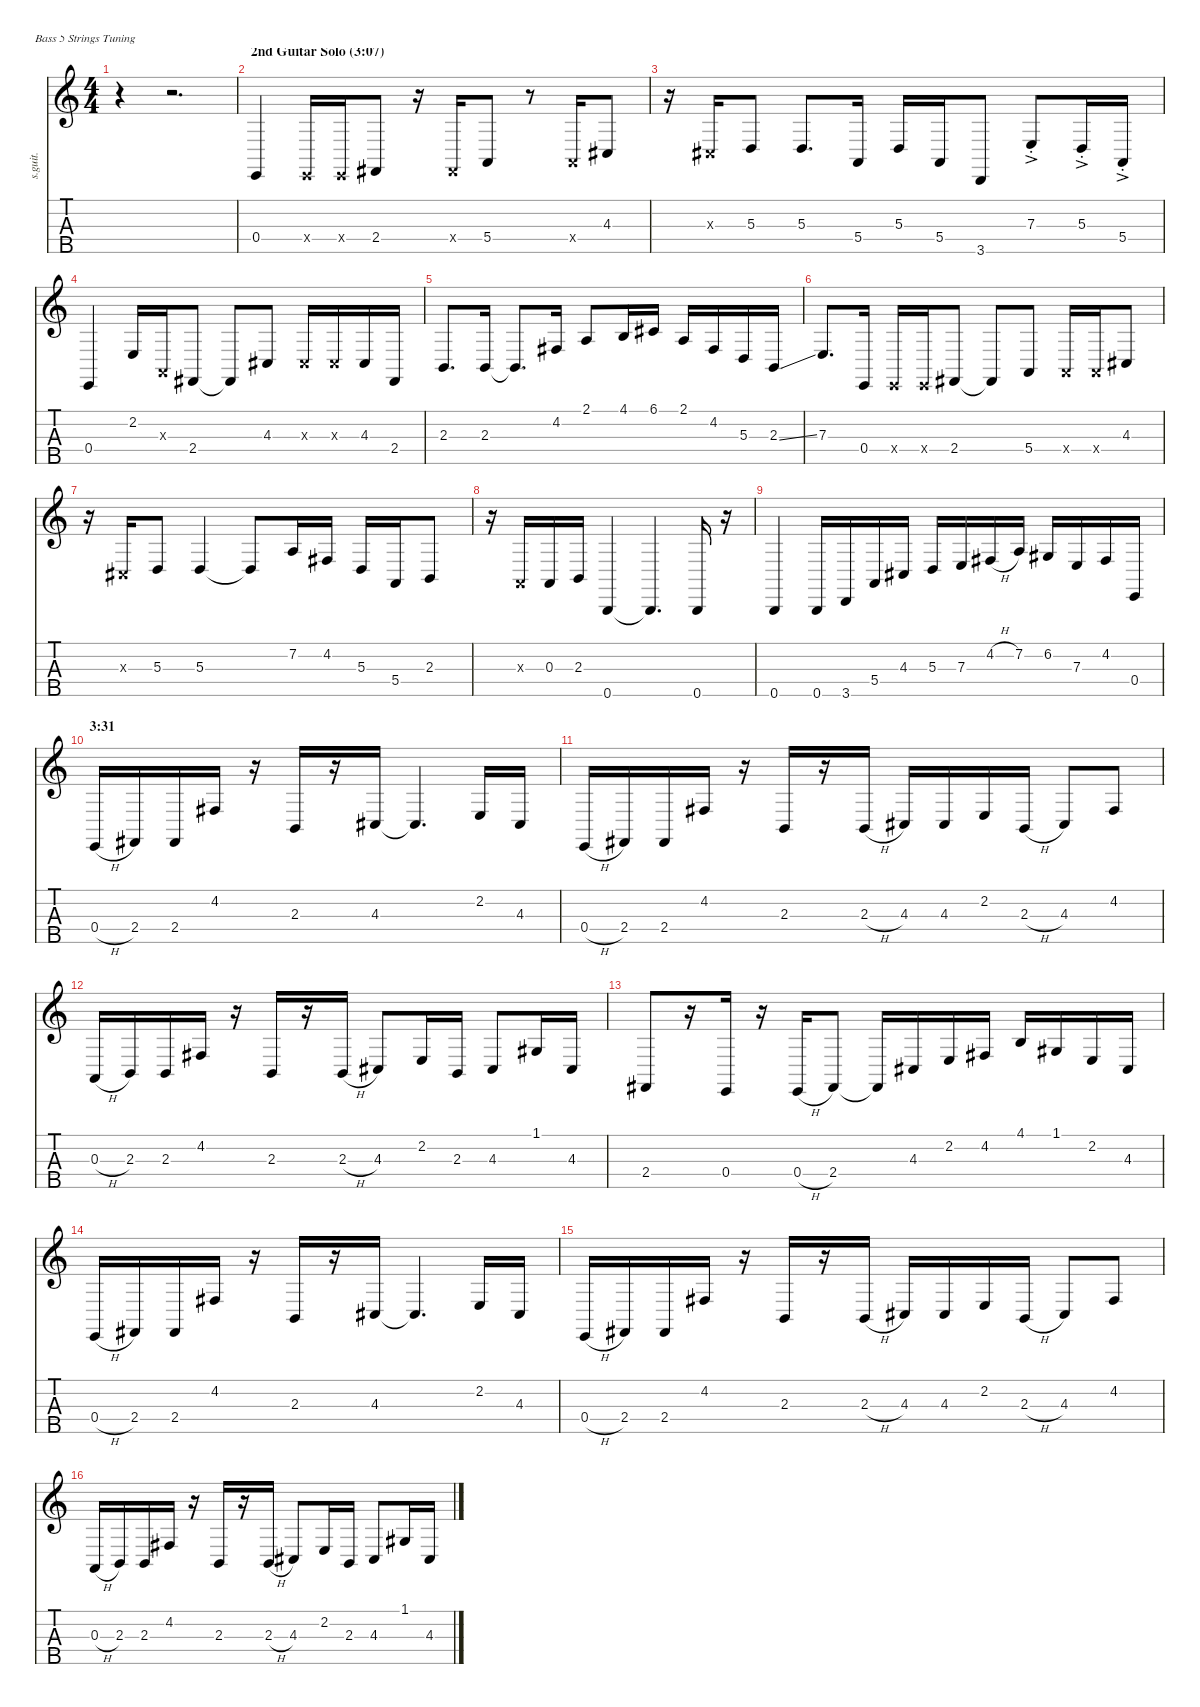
\defaultSystemsLayout 4
\hideDynamics
\bracketExtendMode nobrackets
\track ("5 - String Bass" "s.guit.") {instrument electricbassfinger}
\staff {score tabs}
\tuning (G2 D2 A1 E1 B0)
\ts (4 4)
\tempo (78 hide)
\clef g2
\ks c
r.4{dy mf} r.2{d} |
\section ("" "2nd Guitar Solo (3:07)")
0.4.4 0.4{x}.16 0.4{x}.16 2.4{acc #}.8 r.16 2.4{x acc #}.16 5.4.8 r.8 5.4{x}.16 4.3{acc #}.8 |
r.16 4.3{x acc #}.16 5.3.8 5.3.8{d} 5.4.16 5.3.16 5.4.16 3.5.8 7.3{ac st}.8{dy p} 5.3{ac st}.16 5.4{ac st}.16 |
0.4.4{dy mf} 2.2.16 0.3{x}.16 2.4{acc #}.8 2.4{t acc #}.8 4.3{acc #}.8 4.3{x acc #}.16 4.3{x acc #}.16 4.3{acc #}.16 2.4{acc #}.16 |
2.3.8{d} 2.3.16 2.3{t}.8{d} 4.2{acc #}.16 2.1.8 4.1.16 6.1{acc #}.16 2.1.16 4.2{acc #}.16 5.3.16 2.3{ss}.16 |
7.3.8{d} 0.4.16 0.4{x}.16 0.4{x}.16 2.4{acc #}.8 2.4{t acc #}.8 5.4.8 5.4{x}.16 5.4{x}.16 4.3{acc #}.8 |
r.16 4.3{x acc #}.16 5.3.8 5.3.4 5.3{t}.8 7.2.16 4.2{acc #}.16 5.3.16 5.4.16 2.3.8 |
r.16 0.3{x}.16 0.3.16 2.3.16 0.5.4 0.5{t}.4{d} 0.5.16 r.16 |
0.5.4 0.5.16 3.5.16 5.4.16 4.3{acc #}.16 5.3.16 7.3.16 4.2{h acc #}.16 7.2.16 6.2{acc #}.16 7.3.16 4.2{acc #}.16 0.4.16 |
\section ("" "3:31")
0.4{h}.16 2.4{acc #}.16 2.4{acc #}.16 4.2{acc #}.16 r.16 2.3.16 r.16 4.3{acc #}.16 4.3{t acc #}.4{d} 2.2.16 4.3{acc #}.16 |
0.4{h}.16 2.4{acc #}.16 2.4{acc #}.16 4.2{acc #}.16 r.16 2.3.16 r.16 2.3{h}.16 4.3{acc #}.16 4.3{acc #}.16 2.2.16 2.3{h}.16 4.3{acc #}.8 4.2{acc #}.8 |
0.3{h}.16 2.3.16 2.3.16 4.2{acc #}.16 r.16 2.3.16 r.16 2.3{h}.16 4.3{acc #}.8 2.2.16 2.3.16 4.3{acc #}.8 1.1{acc #}.16 4.3{acc #}.16 |
2.4{acc #}.8 r.16 0.4.16 r.16 0.4{h}.16 2.4{acc #}.8 2.4{t acc #}.16 4.3{acc #}.16 2.2.16 4.2{acc #}.16 4.1.16 1.1{acc #}.16 2.2.16 4.3{acc #}.16 |
0.4{h}.16 2.4{acc #}.16 2.4{acc #}.16 4.2{acc #}.16 r.16 2.3.16 r.16 4.3{acc #}.16 4.3{t acc #}.4{d} 2.2.16 4.3{acc #}.16 |
0.4{h}.16 2.4{acc #}.16 2.4{acc #}.16 4.2{acc #}.16 r.16 2.3.16 r.16 2.3{h}.16 4.3{acc #}.16 4.3{acc #}.16 2.2.16 2.3{h}.16 4.3{acc #}.8 4.2{acc #}.8 |
0.3{h}.16 2.3.16 2.3.16 4.2{acc #}.16 r.16 2.3.16 r.16 2.3{h}.16 4.3{acc #}.8 2.2.16 2.3.16 4.3{acc #}.8 1.1{acc #}.16 4.3{acc #}.16
